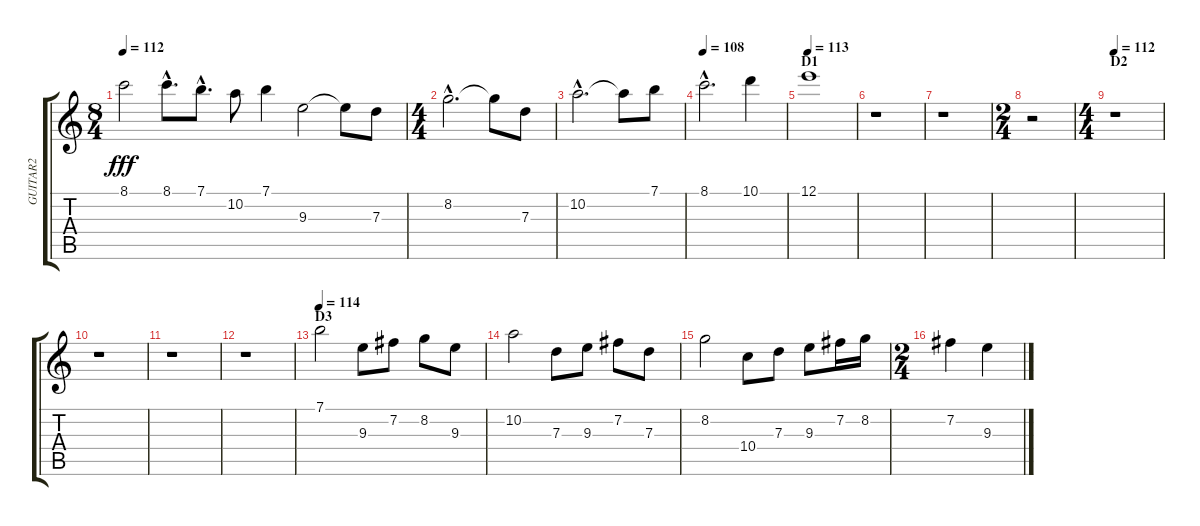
\track ("GUITAR2" "GUITAR2") {instrument distortionguitar}
\staff {score tabs}
\tuning (E4 B3 G3 D3 A2 E2) {hide}
\ts (8 4)
\tempo 112
\clef g2
\ks c
8.1.2{dy fff} 8.1{hac}.8{d} 7.1{hac}.8{d} 10.2.8 7.1.4 9.3.2 9.3{t}.8 7.3.8 |
\ts (4 4)
8.2{hac}.2{d} 8.2{t}.8 7.3.8 |
10.2{hac}.2{d} 10.2{t}.8 7.1.8 |
\tempo 108
8.1{hac}.2{d} 10.1.4 |
\section ("" "D1")
\tempo 113
12.1.1 |
r.1 |
r.1 |
\ts (2 4)
r.2 |
\ts (4 4)
\section ("" "D2")
\tempo 112
r.1 |
r.1 |
r.1 |
r.1 |
\section ("" "D3")
\tempo 114
7.1.2 9.3.8 7.2.8 8.2.8 9.3.8 |
10.2.2 7.3.8 9.3.8 7.2.8 7.3.8 |
8.2.2 10.4.8 7.3.8 9.3.8 7.2.16 8.2.16 |
\ts (2 4)
7.2.4 9.3.4
